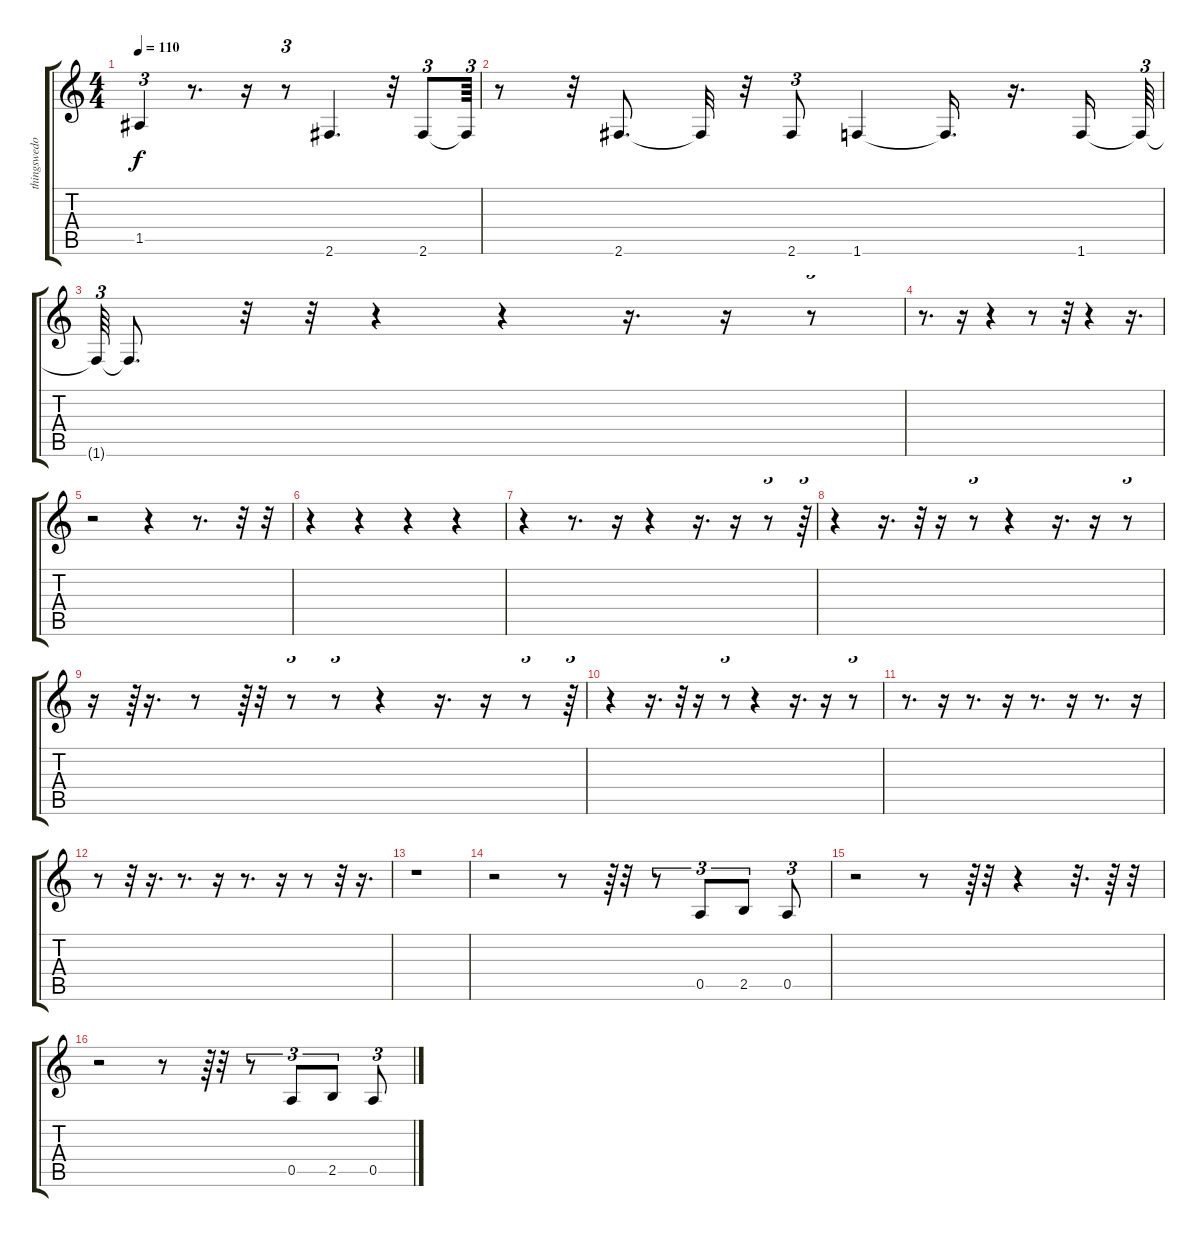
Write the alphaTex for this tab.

\track ("thingswedo" "thingswedo") {instrument electricbassfinger}
\staff {score tabs}
\tuning (E4 B3 G3 D3 A2 E2) {hide}
\ts (4 4)
\tempo 110
\clef g2
\ks c
1.5.4{tu (3 2) dy f} r.8{d} r.16 r.8{tu (3 2)} 2.6.4{d} r.32 2.6.8{tu (3 2)} 2.6{t}.64{tu (3 2)} |
r.8 r.32 2.6.8{d} 2.6{t}.32 r.32 2.6.8{tu (3 2)} 1.6.4 1.6{t}.16{d} r.16{d} 1.6.16 1.6{t}.64{tu (3 2)} |
1.6{t}.64{tu (3 2)} 1.6{t}.8{d} r.32 r.32 r.4 r.4 r.16{d} r.16 r.8{tu (3 2)} |
r.8{d} r.16 r.4 r.8 r.32 r.4 r.16{d} |
r.2 r.4 r.8{d} r.32 r.32 |
r.4 r.4 r.4 r.4 |
r.4 r.8{d} r.16 r.4 r.16{d} r.16 r.8{tu (3 2)} r.64{tu (3 2)} |
r.4 r.16{d} r.32{tu (3 2)} r.16 r.8{tu (3 2)} r.4 r.16{d} r.16 r.8{tu (3 2)} |
r.16 r.64{tu (3 2)} r.16{d} r.8 r.64{tu (3 2)} r.32 r.8{tu (3 2)} r.8{tu (3 2)} r.4 r.16{d} r.16 r.8{tu (3 2)} r.64{tu (3 2)} |
r.4 r.16{d} r.32{tu (3 2)} r.16 r.8{tu (3 2)} r.4 r.16{d} r.16 r.8{tu (3 2)} |
r.8{d} r.16 r.8{d} r.16 r.8{d} r.16 r.8{d} r.16 |
r.8 r.32 r.16{d} r.8{d} r.16 r.8{d} r.16 r.8 r.32 r.16{d} |
r.1 |
r.2 r.8 r.64{tu (3 2)} r.32 r.8{tu (3 2)} 0.5.8{tu (3 2)} 2.5.8{tu (3 2)} 0.5.8{tu (3 2)} |
r.2 r.8 r.64{tu (3 2)} r.32 r.4 r.32{d} r.64 r.32 |
r.2 r.8 r.64{tu (3 2)} r.32 r.8{tu (3 2)} 0.5.8{tu (3 2)} 2.5.8{tu (3 2)} 0.5.8{tu (3 2)}
